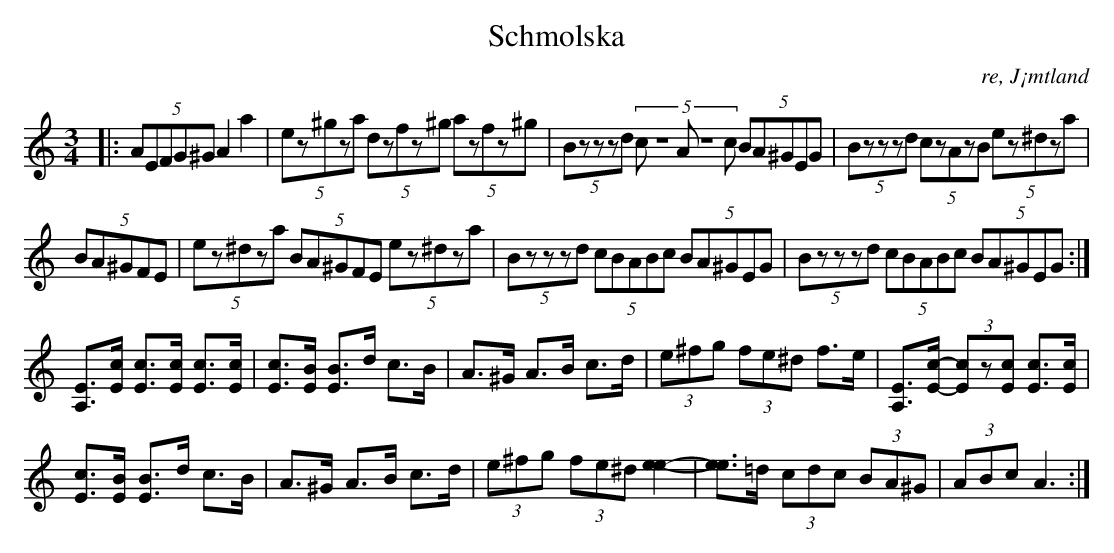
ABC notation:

X:1
T:Schmolska
O: re, J¡mtland
M:3/4
L:1/8
K:Am
|: (5:2AEFG^G A2 a2 | (5:2ez^gza (5:2dzfz^g (5:2azfz^g | (5:2Bzzzd (5:2cZAZc (5:2BA^GEG | (5:2Bzzzd (5:2czAzB (5:2ez^dza |
(5:2BA^GFE | (5:2ez^dza (5:2BA^GFE (5:2ez^dza | (5:2Bzzzd (5:2cBABc (5:2BA^GEG | (5:2Bzzzd (5:2cBABc (5:2BA^GEG  :|
[EA,]>[cE] [cE]>[cE] [cE]>[cE] | [cE]>[BE] [BE]>d c>B | A>^G A>B c>d | (3e^fg (3fe^d f>e | [EA,]>[c-E-] (3[cE]z[cE] [cE]>[cE] |
[cE]>[BE] [BE]>d c>B | A>^G A>B c>d | (3e^fg (3fe^d [e2-e2-] | [ee]>=d (3cdc (3BA^G | (3ABc A3 :|]
